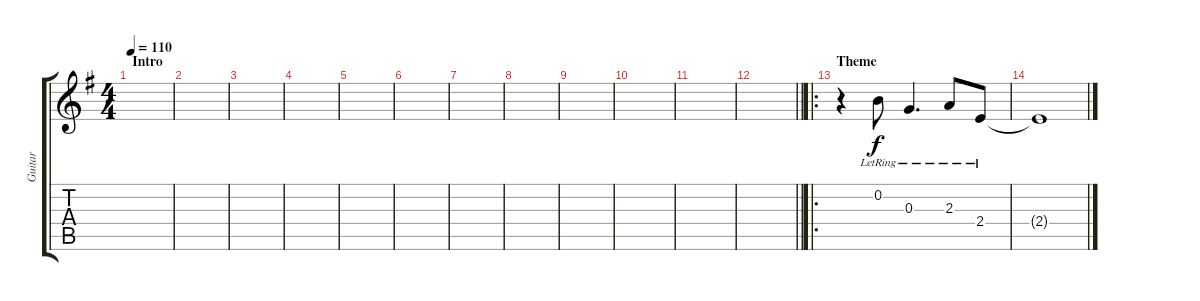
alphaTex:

\track ("Guitar" "Guitar") {instrument acousticguitarsteel}
\staff {score tabs}
\tuning (E4 B3 G3 D3 A2 E2) {hide}
\ts (4 4)
\section ("" "Intro")
\tempo 110
\clef g2
\ks eminor
|
|
|
|
|
|
|
|
|
|
|
\barLineRight lightlight
|
\ro
\section ("" "Theme")
r.4 0.2{lr}.8 0.3{lr}.4{d} 2.3{lr}.8 2.4{lr}.8 |
2.4{t}.1
